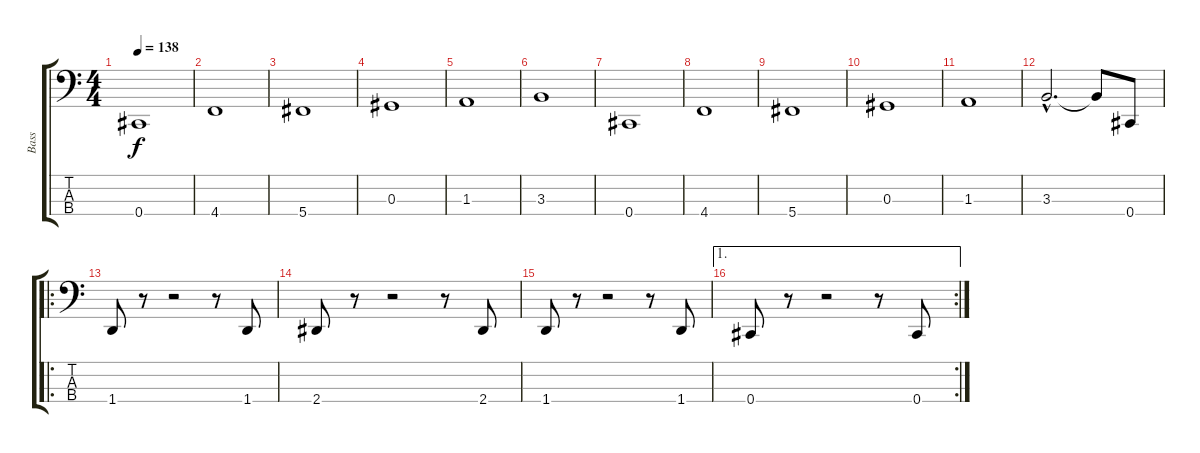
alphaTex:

\track ("Bass" "Bass") {instrument electricbassfinger}
\staff {score tabs}
\tuning (Gb2 Db2 Ab1 Db1) {hide}
\ts (4 4)
\tempo 138
\clef f4
\ks c
0.4.1{dy f instrument electricbassfinger} |
4.4.1 |
5.4.1 |
0.3.1 |
1.3.1 |
3.3.1 |
0.4.1 |
4.4.1 |
5.4.1 |
0.3.1 |
1.3.1 |
3.3{hac}.2{d} 3.3{t}.8 0.4.8 |
\ro
1.4.8 r.8 r.2 r.8 1.4.8 |
2.4.8 r.8 r.2 r.8 2.4.8 |
1.4.8 r.8 r.2 r.8 1.4.8 |
\ae 1
\rc 2
0.4.8 r.8 r.2 r.8 0.4.8
